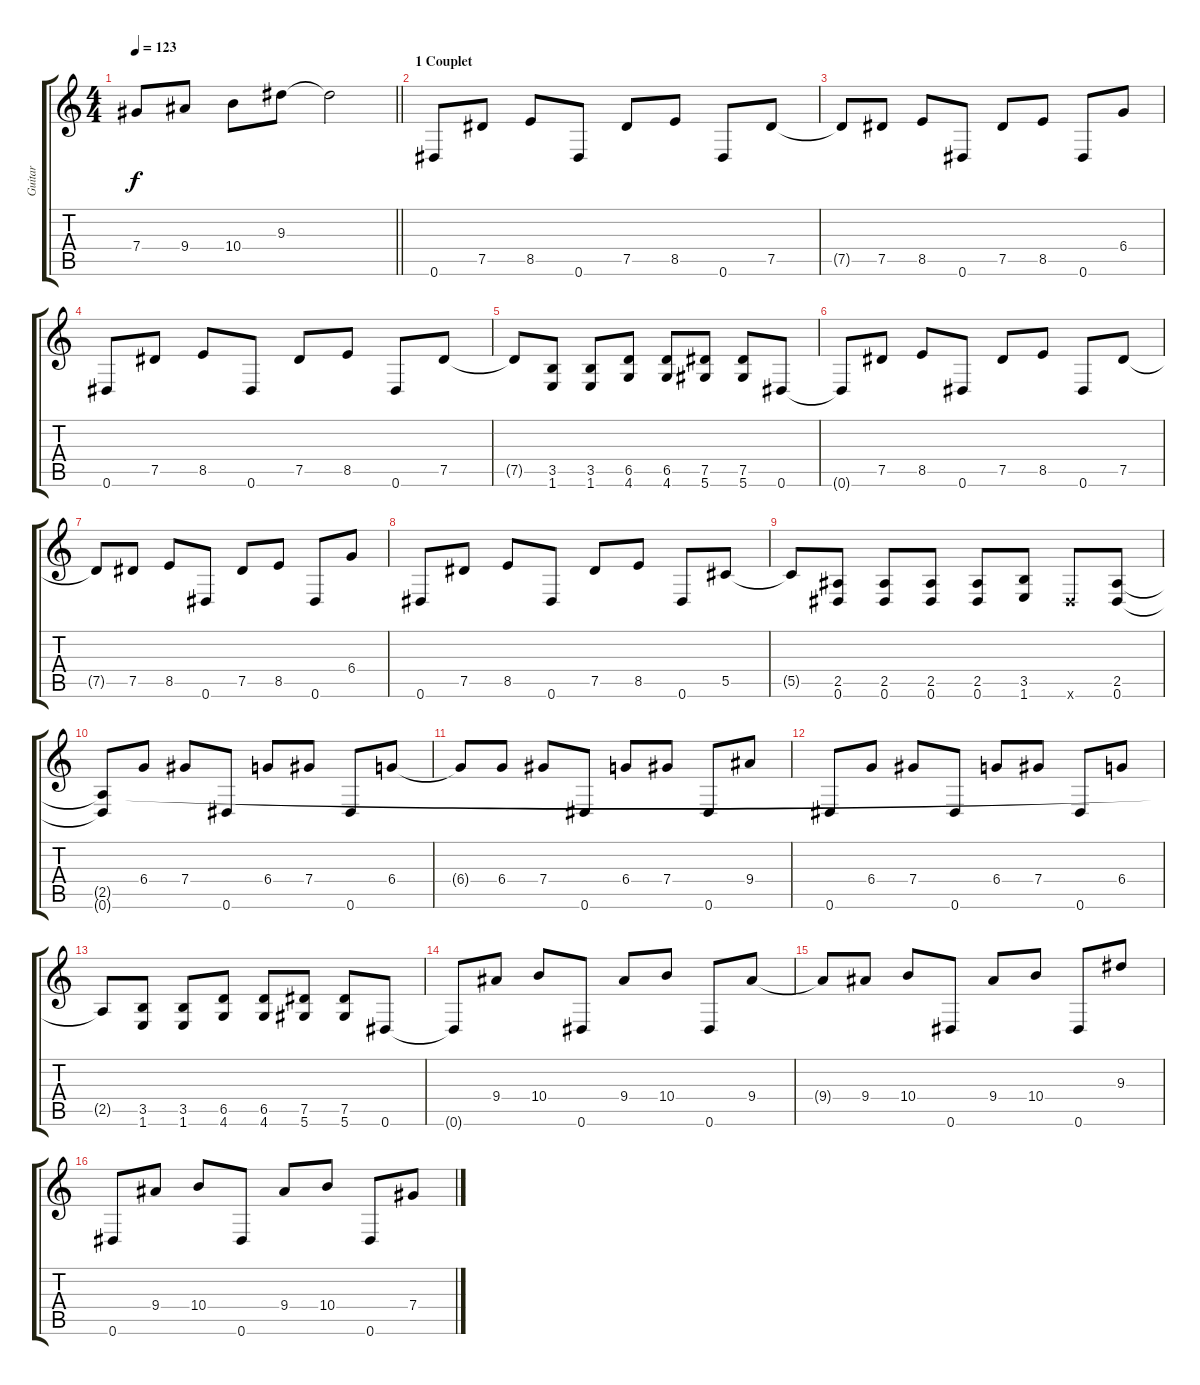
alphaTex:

\track ("Guitar" "Guitar") {instrument distortionguitar}
\staff {score tabs}
\tuning (Eb4 Bb3 Gb3 Db3 Ab2 Eb2) {hide}
\ts (4 4)
\tempo 123
\clef g2
\barLineRight lightlight
\ks c
7.4.8{dy f} 9.4.8 10.4.8 9.3.8 9.3{t}.2 |
\section ("" "1 Couplet")
0.6.8 7.5.8 8.5.8 0.6.8 7.5.8 8.5.8 0.6.8 7.5.8 |
7.5{t}.8 7.5.8 8.5.8 0.6.8 7.5.8 8.5.8 0.6.8 6.4.8 |
0.6.8 7.5.8 8.5.8 0.6.8 7.5.8 8.5.8 0.6.8 7.5.8 |
7.5{t}.8 (3.5 1.6).8 (3.5 1.6).8 (6.5 4.6).8 (6.5 4.6).8 (7.5 5.6).8 (7.5 5.6).8 0.6.8 |
0.6{t}.8 7.5.8 8.5.8 0.6.8 7.5.8 8.5.8 0.6.8 7.5.8 |
7.5{t}.8 7.5.8 8.5.8 0.6.8 7.5.8 8.5.8 0.6.8 6.4.8 |
0.6.8 7.5.8 8.5.8 0.6.8 7.5.8 8.5.8 0.6.8 5.5.8 |
5.5{t}.8 (2.5 0.6).8 (2.5 0.6).8 (2.5 0.6).8 (2.5 0.6).8 (3.5 1.6).8 0.6{x}.8 (2.5 0.6).8 |
(2.5{t} 0.6{t}).8 6.4.8 7.4.8 0.6.8 6.4.8 7.4.8 0.6.8 6.4.8 |
6.4{t}.8 6.4.8 7.4.8 0.6.8 6.4.8 7.4.8 0.6.8 9.4.8 |
0.6.8 6.4.8 7.4.8 0.6.8 6.4.8 7.4.8 0.6.8 6.4.8 |
2.5{t}.8 (3.5 1.6).8 (3.5 1.6).8 (6.5 4.6).8 (6.5 4.6).8 (7.5 5.6).8 (7.5 5.6).8 0.6.8 |
0.6{t}.8 9.4.8 10.4.8 0.6.8 9.4.8 10.4.8 0.6.8 9.4.8 |
9.4{t}.8 9.4.8 10.4.8 0.6.8 9.4.8 10.4.8 0.6.8 9.3.8 |
0.6.8 9.4.8 10.4.8 0.6.8 9.4.8 10.4.8 0.6.8 7.4.8
